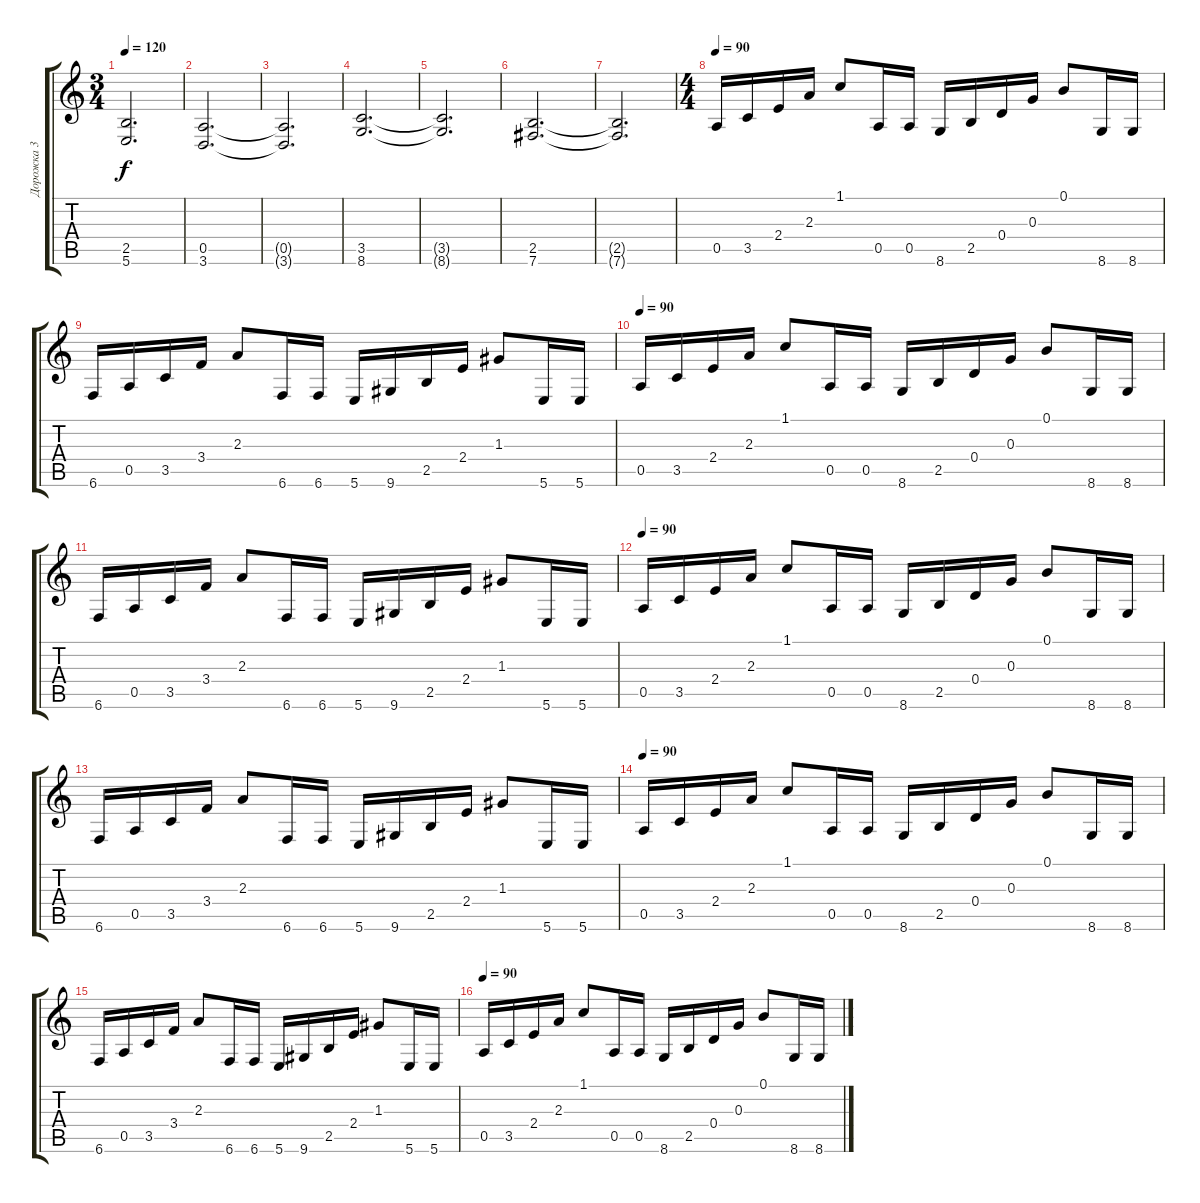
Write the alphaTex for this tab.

\track ("Дорожка 3" "Дорожка 3") {instrument distortionguitar}
\staff {score tabs}
\tuning (B3 B3 G3 D3 A2 B1) {hide}
\ts (3 4)
\tempo 120
\clef g2
\ks c
(2.5{t} 5.6{t}).2{d dy f} |
(0.5 3.6).2{d} |
(0.5{t} 3.6{t}).2{d} |
(3.5 8.6).2{d} |
(3.5{t} 8.6{t}).2{d} |
(2.5 7.6).2{d} |
(2.5{t} 7.6{t}).2{d} |
\ts (4 4)
\tempo 90
0.5.16{instrument electricguitarjazz} 3.5.16 2.4.16 2.3.16 1.1.8 0.5.16 0.5.16 8.6.16 2.5.16 0.4.16 0.3.16 0.1.8 8.6.16 8.6.16 |
6.6.16 0.5.16 3.5.16 3.4.16 2.3.8 6.6.16 6.6.16 5.6.16 9.6.16 2.5.16 2.4.16 1.3.8 5.6.16 5.6.16 |
\tempo 90
0.5.16{instrument electricguitarjazz} 3.5.16 2.4.16 2.3.16 1.1.8 0.5.16 0.5.16 8.6.16 2.5.16 0.4.16 0.3.16 0.1.8 8.6.16 8.6.16 |
6.6.16 0.5.16 3.5.16 3.4.16 2.3.8 6.6.16 6.6.16 5.6.16 9.6.16 2.5.16 2.4.16 1.3.8 5.6.16 5.6.16 |
\tempo 90
0.5.16{instrument electricguitarjazz} 3.5.16 2.4.16 2.3.16 1.1.8 0.5.16 0.5.16 8.6.16 2.5.16 0.4.16 0.3.16 0.1.8 8.6.16 8.6.16 |
6.6.16 0.5.16 3.5.16 3.4.16 2.3.8 6.6.16 6.6.16 5.6.16 9.6.16 2.5.16 2.4.16 1.3.8 5.6.16 5.6.16 |
\tempo 90
0.5.16{instrument electricguitarjazz} 3.5.16 2.4.16 2.3.16 1.1.8 0.5.16 0.5.16 8.6.16 2.5.16 0.4.16 0.3.16 0.1.8 8.6.16 8.6.16 |
6.6.16 0.5.16 3.5.16 3.4.16 2.3.8 6.6.16 6.6.16 5.6.16 9.6.16 2.5.16 2.4.16 1.3.8 5.6.16 5.6.16 |
\tempo 90
0.5.16{instrument electricguitarjazz} 3.5.16 2.4.16 2.3.16 1.1.8 0.5.16 0.5.16 8.6.16 2.5.16 0.4.16 0.3.16 0.1.8 8.6.16 8.6.16
